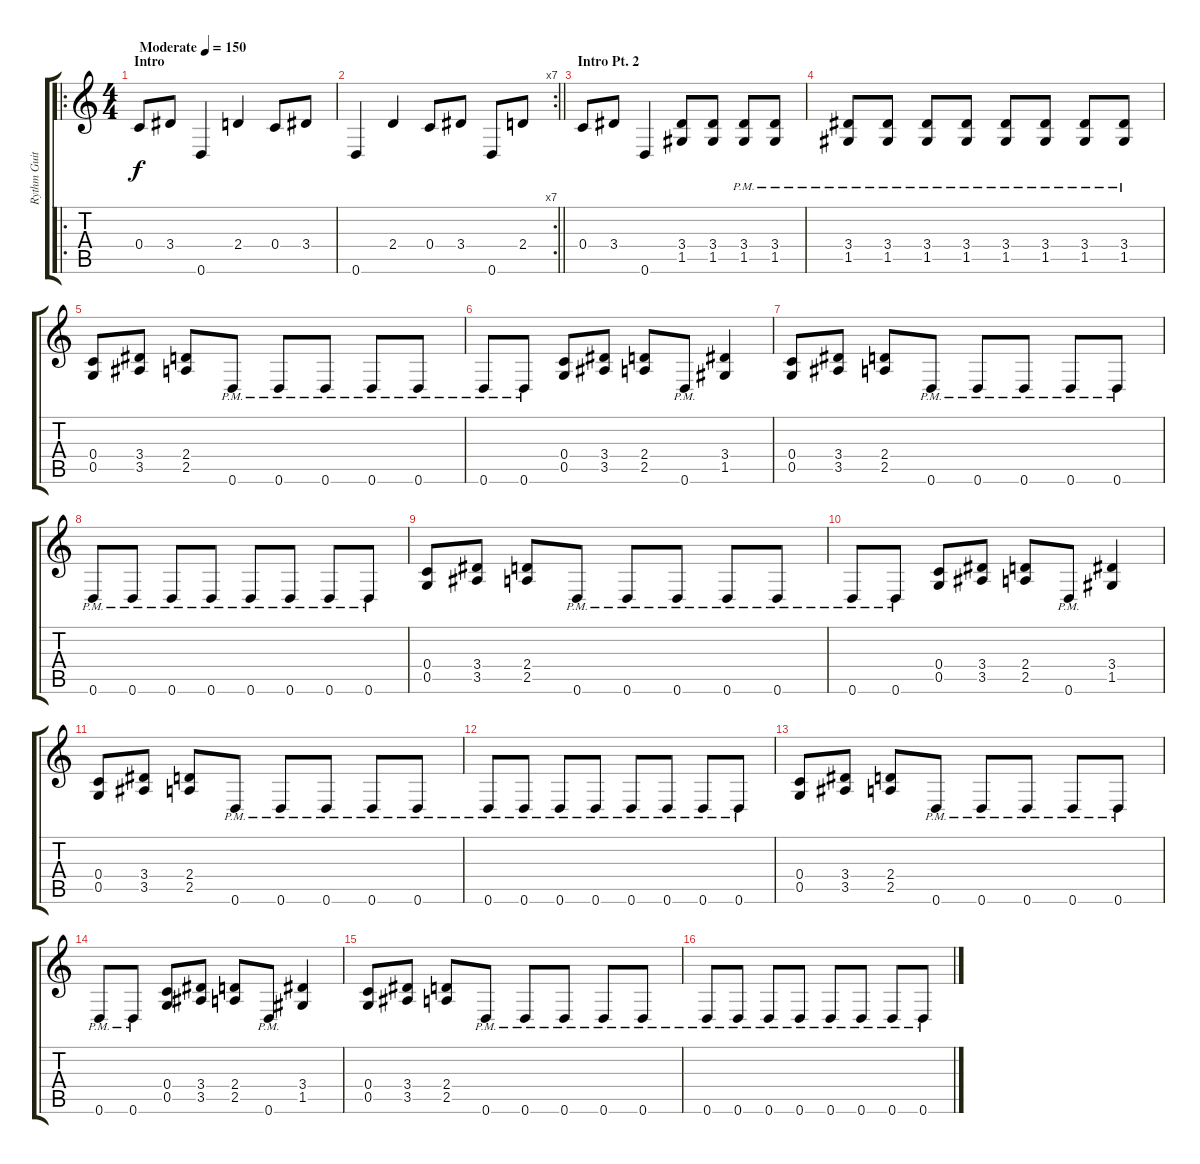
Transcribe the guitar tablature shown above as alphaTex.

\track ("Rythm Guitar" "Rythm Guit") {instrument distortionguitar}
\staff {score tabs}
\tuning (D4 A3 F3 C3 G2 D2) {hide}
\ro
\ts (4 4)
\section ("" "Intro")
\tempo (150 "Moderate")
\clef g2
\ks c
0.4.8{dy f instrument distortionguitar} 3.4.8 0.6.4 2.4.4 0.4.8 3.4.8 |
\rc 7
\barLineRight lightlight
0.6.4 2.4.4 0.4.8 3.4.8 0.6.8 2.4.8 |
\section ("" "Intro Pt. 2")
0.4.8 3.4.8 0.6.4 (3.4 1.5).8 (3.4 1.5).8 (3.4{pm} 1.5{pm}).8 (3.4{pm} 1.5{pm}).8 |
(3.4{pm} 1.5{pm}).8 (3.4{pm} 1.5{pm}).8 (3.4{pm} 1.5{pm}).8 (3.4{pm} 1.5{pm}).8 (3.4{pm} 1.5{pm}).8 (3.4{pm} 1.5{pm}).8 (3.4{pm} 1.5{pm}).8 (3.4{pm} 1.5{pm}).8 |
(0.4 0.5).8 (3.4 3.5).8 (2.4 2.5).8 0.6{pm}.8 0.6{pm}.8 0.6{pm}.8 0.6{pm}.8 0.6{pm}.8 |
0.6{pm}.8 0.6{pm}.8 (0.4 0.5).8 (3.4 3.5).8 (2.4 2.5).8 0.6{pm}.8 (3.4 1.5).4 |
(0.4 0.5).8 (3.4 3.5).8 (2.4 2.5).8 0.6{pm}.8 0.6{pm}.8 0.6{pm}.8 0.6{pm}.8 0.6{pm}.8 |
0.6{pm}.8 0.6{pm}.8 0.6{pm}.8 0.6{pm}.8 0.6{pm}.8 0.6{pm}.8 0.6{pm}.8 0.6{pm}.8 |
(0.4 0.5).8 (3.4 3.5).8 (2.4 2.5).8 0.6{pm}.8 0.6{pm}.8 0.6{pm}.8 0.6{pm}.8 0.6{pm}.8 |
0.6{pm}.8 0.6{pm}.8 (0.4 0.5).8 (3.4 3.5).8 (2.4 2.5).8 0.6{pm}.8 (3.4 1.5).4 |
(0.4 0.5).8 (3.4 3.5).8 (2.4 2.5).8 0.6{pm}.8 0.6{pm}.8 0.6{pm}.8 0.6{pm}.8 0.6{pm}.8 |
0.6{pm}.8 0.6{pm}.8 0.6{pm}.8 0.6{pm}.8 0.6{pm}.8 0.6{pm}.8 0.6{pm}.8 0.6{pm}.8 |
(0.4 0.5).8 (3.4 3.5).8 (2.4 2.5).8 0.6{pm}.8 0.6{pm}.8 0.6{pm}.8 0.6{pm}.8 0.6{pm}.8 |
0.6{pm}.8 0.6{pm}.8 (0.4 0.5).8 (3.4 3.5).8 (2.4 2.5).8 0.6{pm}.8 (3.4 1.5).4 |
(0.4 0.5).8 (3.4 3.5).8 (2.4 2.5).8 0.6{pm}.8 0.6{pm}.8 0.6{pm}.8 0.6{pm}.8 0.6{pm}.8 |
0.6{pm}.8 0.6{pm}.8 0.6{pm}.8 0.6{pm}.8 0.6{pm}.8 0.6{pm}.8 0.6{pm}.8 0.6{pm}.8
